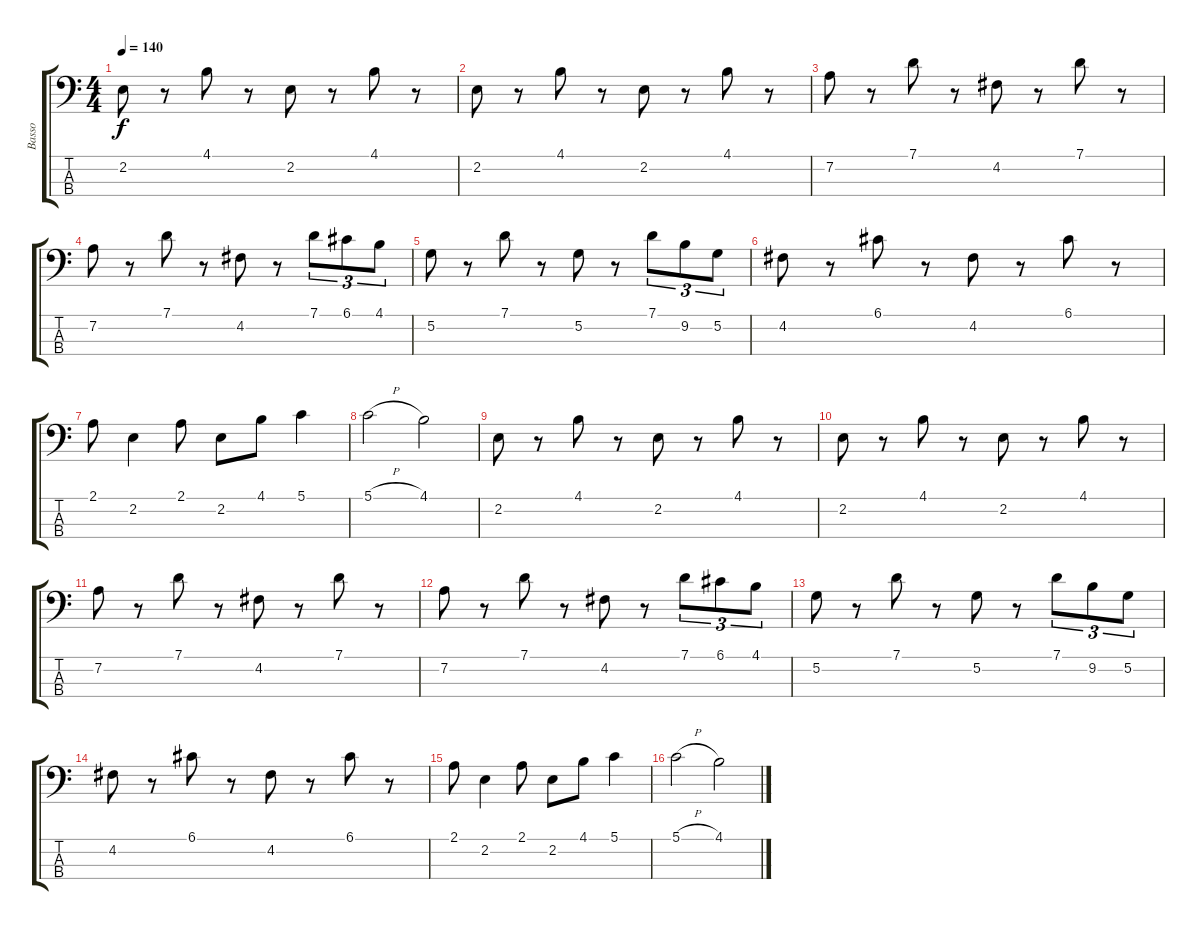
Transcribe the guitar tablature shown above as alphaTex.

\track ("Basso" "Basso") {instrument electricbasspick}
\staff {score tabs}
\tuning (G2 D2 A1 E1) {hide}
\ts (4 4)
\tempo 140
\clef f4
\ks c
2.2.8{dy f instrument electricbasspick} r.8 4.1.8 r.8 2.2.8 r.8 4.1.8 r.8 |
2.2.8 r.8 4.1.8 r.8 2.2.8 r.8 4.1.8 r.8 |
7.2.8 r.8 7.1.8 r.8 4.2.8 r.8 7.1.8 r.8 |
7.2.8 r.8 7.1.8 r.8 4.2.8 r.8 7.1.8{tu (3 2)} 6.1.8{tu (3 2)} 4.1.8{tu (3 2)} |
5.2.8 r.8 7.1.8 r.8 5.2.8 r.8 7.1.8{tu (3 2)} 9.2.8{tu (3 2)} 5.2.8{tu (3 2)} |
4.2.8 r.8 6.1.8 r.8 4.2.8 r.8 6.1.8 r.8 |
2.1.8 2.2.4 2.1.8 2.2.8 4.1.8 5.1.4 |
5.1{h}.2 4.1.2 |
2.2.8 r.8 4.1.8 r.8 2.2.8 r.8 4.1.8 r.8 |
2.2.8 r.8 4.1.8 r.8 2.2.8 r.8 4.1.8 r.8 |
7.2.8 r.8 7.1.8 r.8 4.2.8 r.8 7.1.8 r.8 |
7.2.8 r.8 7.1.8 r.8 4.2.8 r.8 7.1.8{tu (3 2)} 6.1.8{tu (3 2)} 4.1.8{tu (3 2)} |
5.2.8 r.8 7.1.8 r.8 5.2.8 r.8 7.1.8{tu (3 2)} 9.2.8{tu (3 2)} 5.2.8{tu (3 2)} |
4.2.8 r.8 6.1.8 r.8 4.2.8 r.8 6.1.8 r.8 |
2.1.8 2.2.4 2.1.8 2.2.8 4.1.8 5.1.4 |
5.1{h}.2 4.1.2
